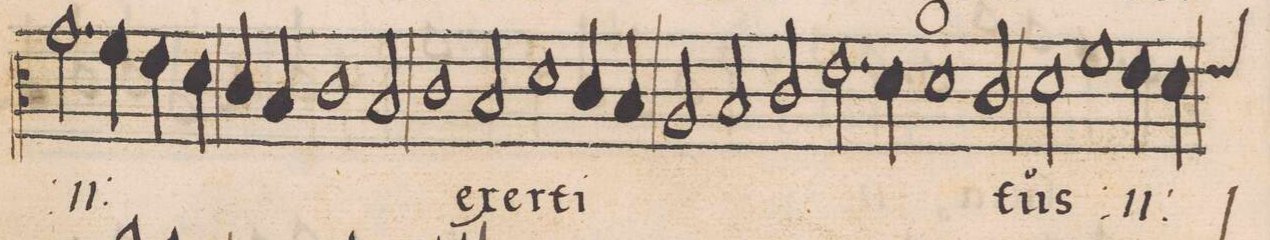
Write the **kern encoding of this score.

**kern	**text
*I"CANTVS	*
*clefC3	*
*k[]	*
*met(C|)	*
*M2/1	*
2.g\	gau-
=43-	=43-
4f\	.
4e\	.
4d\	.
4c/	.
4B/	.
1c\	.
=44-	=44-
2B/	.
1c\	-det
*	*Xij
=45-	=45-
2B/	ex-
1d\	-er-
4c/	-ti-
4B/	.
=46-	=46-
2A/	.
2B/	.
2c/	.
2.e\	.
=47-	=47-
4d\	.
1d\	.
2c/	.
=48-	=48-
2d\	-tus
*	*ij
1f\	gau-
4e\	.
*custos:e	*
4d\	.
=49-	=49-
*-	*-
